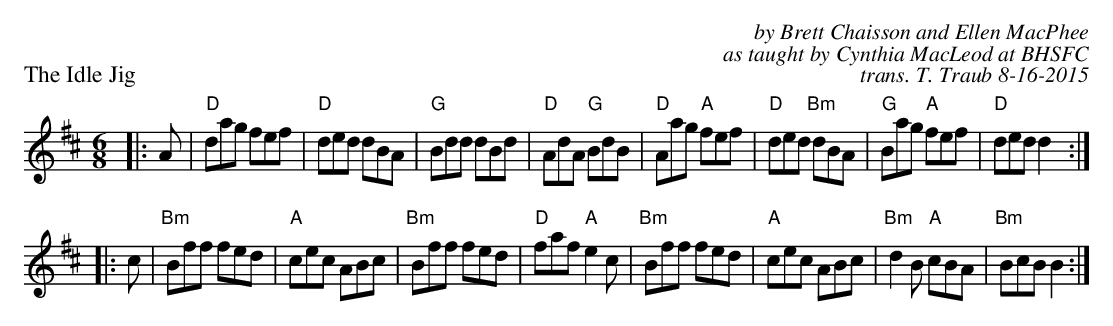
X:1
P: The Idle Jig
C: by Brett Chaisson and Ellen MacPhee
C: as taught by Cynthia MacLeod at BHSFC
C: trans. T. Traub 8-16-2015
M: 6/8
K: D
L: 1/8
|: A|"D"dag fef|"D"ded dBA|"G"Bdd dBd|"D"AdA "G"BdB|"D"Aag "A"fef|"D"ded "Bm"dBA|"G"Bag "A"fef|"D"ded d2 :|
|: c|"Bm"Bff fed|"A"cec ABc|"Bm"Bff fed|"D"faf "A"e2 c|"Bm"Bff fed|"A"cec ABc|"Bm"d2 B "A"cBA|"Bm"BcB B2 :|
